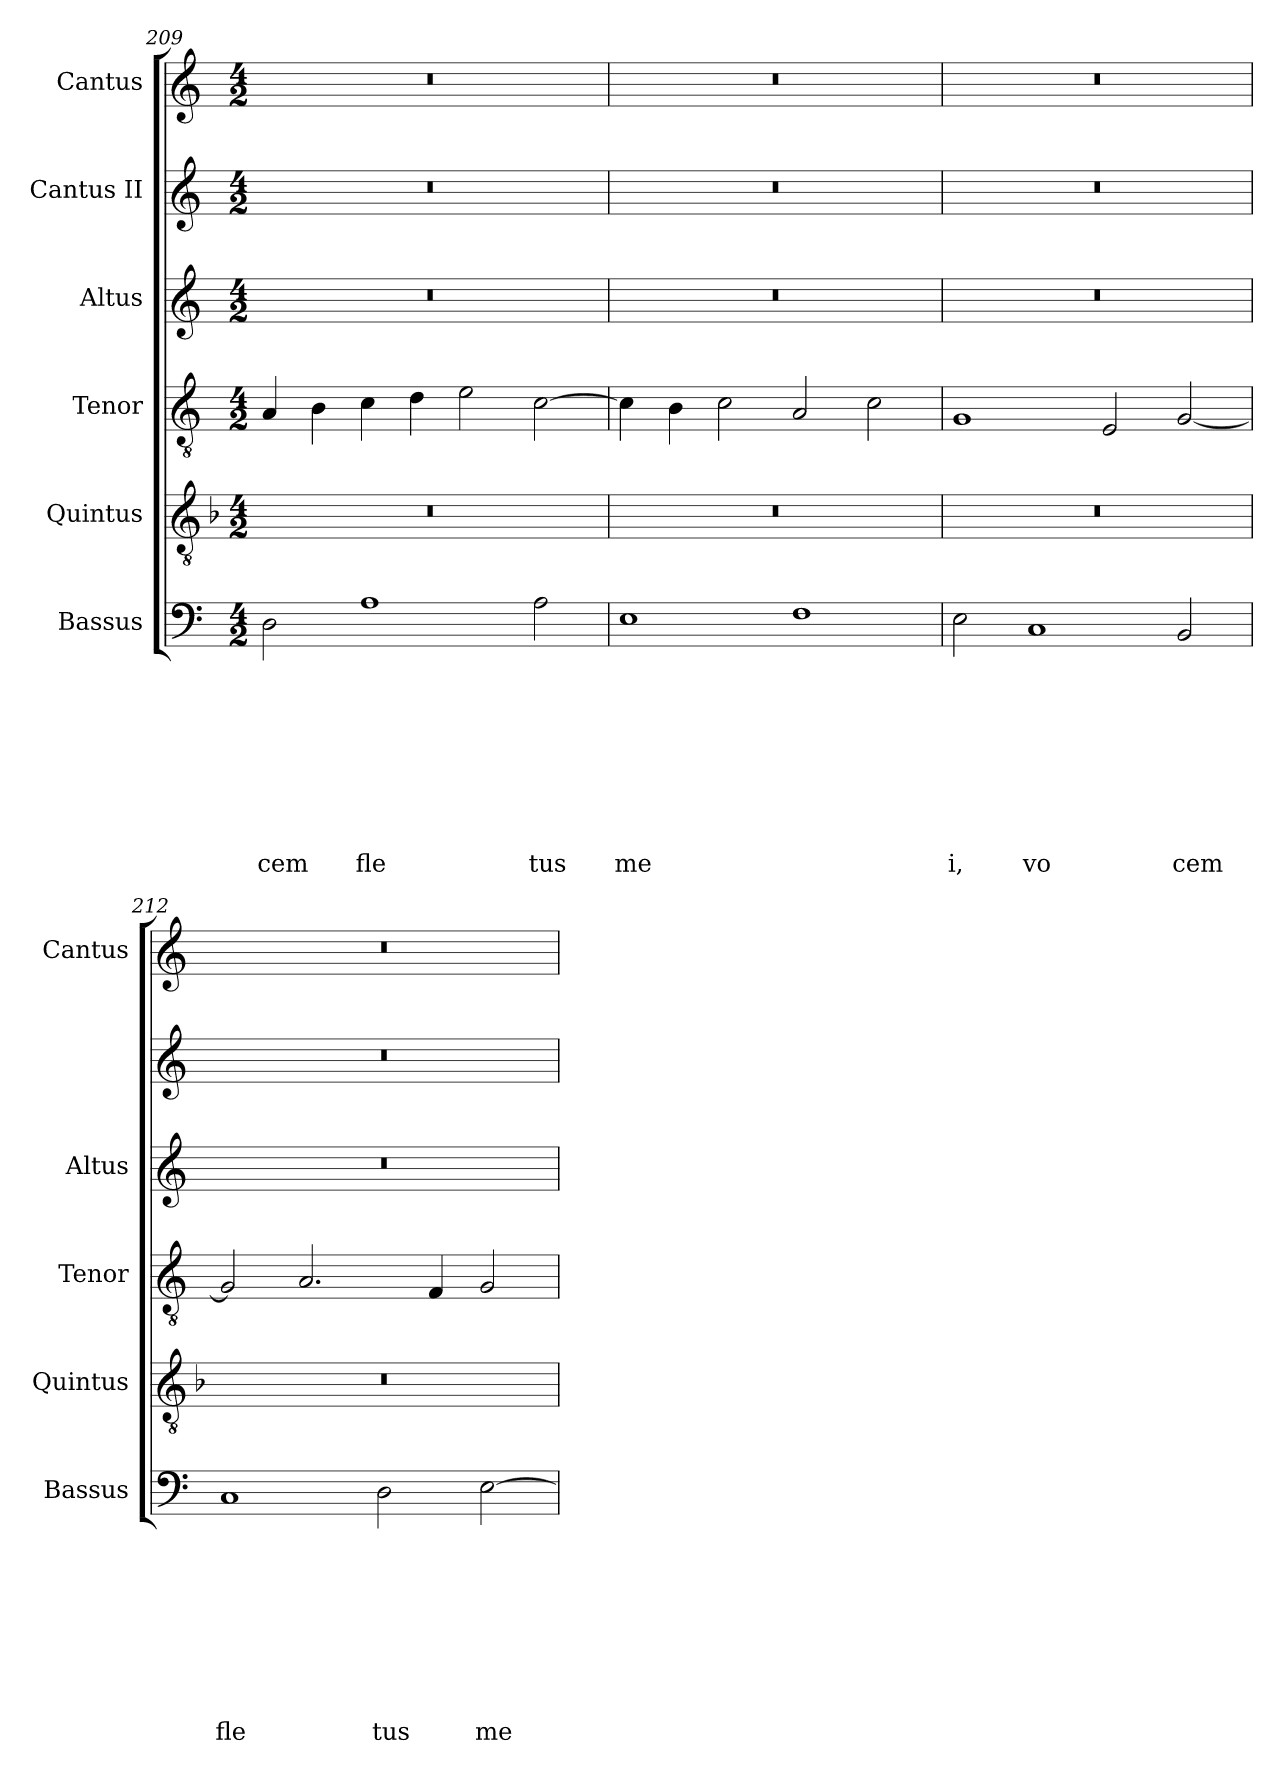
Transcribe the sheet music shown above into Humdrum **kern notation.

**kern	**text	**text	**text	**text	**text	**text	**text	**text	**text	**kern	**kern	**kern	**kern	**kern
*part6	*part6	*part6	*part6	*part6	*part6	*part6	*part6	*part6	*part6	*part5	*part4	*part3	*part2	*part1
*staff6	*staff6	*staff6	*staff6	*staff6	*staff6	*staff6	*staff6	*staff6	*staff6	*staff5	*staff4	*staff3	*staff2	*staff1
*I"Bassus	*	*	*	*	*	*	*	*	*	*I"Quintus	*I"Tenor	*I"Altus	*I"Cantus II	*I"Cantus
*I'Bassus	*	*	*	*	*	*	*	*	*	*I'Quintus	*I'Tenor	*I'Altus	*	*I'Cantus
*clefF4	*	*	*	*	*	*	*	*	*	*clefGv2	*clefGv2	*clefG2	*clefG2	*clefG2
*k[]	*	*	*	*	*	*	*	*	*	*k[b-]	*k[]	*k[]	*k[]	*k[]
*C:	*	*	*	*	*	*	*	*	*	*F:	*C:	*C:	*C:	*C:
*M4/2	*	*	*	*	*	*	*	*	*	*M4/2	*M4/2	*M4/2	*M4/2	*M4/2
=209	=209	=209	=209	=209	=209	=209	=209	=209	=209	=209	=209	=209	=209	=209
!	!	!	!	!	!	!	!	!	!LO:LY:b	!	!	!	!	!
2D\	.	.	.	.	.	.	.	.	cem	0r	4A/	0r	0r	0r
.	.	.	.	.	.	.	.	.	.	.	4B\	.	.	.
!	!	!	!	!	!	!	!	!	!LO:LY:b	!	!	!	!	!
1A	.	.	.	.	.	.	.	.	fle	.	4c\	.	.	.
.	.	.	.	.	.	.	.	.	.	.	4d\	.	.	.
.	.	.	.	.	.	.	.	.	.	.	2e\	.	.	.
!	!	!	!	!	!	!	!	!	!LO:LY:b	!	!	!	!	!
2A\	.	.	.	.	.	.	.	.	tus	.	[>2c\	.	.	.
=210	=210	=210	=210	=210	=210	=210	=210	=210	=210	=210	=210	=210	=210	=210
!	!	!	!	!	!	!	!	!	!LO:LY:b	!	!	!	!	!
1E	.	.	.	.	.	.	.	.	me	0r	4c\]	0r	0r	0r
.	.	.	.	.	.	.	.	.	.	.	4B\	.	.	.
.	.	.	.	.	.	.	.	.	.	.	2c\	.	.	.
1F	.	.	.	.	.	.	.	.	.	.	2A/	.	.	.
.	.	.	.	.	.	.	.	.	.	.	2c\	.	.	.
=211	=211	=211	=211	=211	=211	=211	=211	=211	=211	=211	=211	=211	=211	=211
!	!	!	!	!	!	!	!	!	!LO:LY:b	!	!	!	!	!
2E\	.	.	.	.	.	.	.	.	i,	0r	1G	0r	0r	0r
!	!	!	!	!	!	!	!	!	!LO:LY:b	!	!	!	!	!
1C	.	.	.	.	.	.	.	.	vo	.	.	.	.	.
.	.	.	.	.	.	.	.	.	.	.	2E/	.	.	.
!	!	!	!	!	!	!	!	!	!LO:LY:b	!	!	!	!	!
2BB/	.	.	.	.	.	.	.	.	cem	.	[<2G/	.	.	.
=212	=212	=212	=212	=212	=212	=212	=212	=212	=212	=212	=212	=212	=212	=212
!	!	!	!	!	!	!	!	!	!LO:LY:b	!	!	!	!	!
1C	.	.	.	.	.	.	.	.	fle	0r	2G/]	0r	0r	0r
.	.	.	.	.	.	.	.	.	.	.	2.A/	.	.	.
!	!	!	!	!	!	!	!	!	!LO:LY:b	!	!	!	!	!
2D\	.	.	.	.	.	.	.	.	tus	.	.	.	.	.
.	.	.	.	.	.	.	.	.	.	.	4F/	.	.	.
!	!	!	!	!	!	!	!	!	!LO:LY:b	!	!	!	!	!
[>2E\	.	.	.	.	.	.	.	.	me	.	2G/	.	.	.
=	=	=	=	=	=	=	=	=	=	=	=	=	=	=
*-	*-	*-	*-	*-	*-	*-	*-	*-	*-	*-	*-	*-	*-	*-
